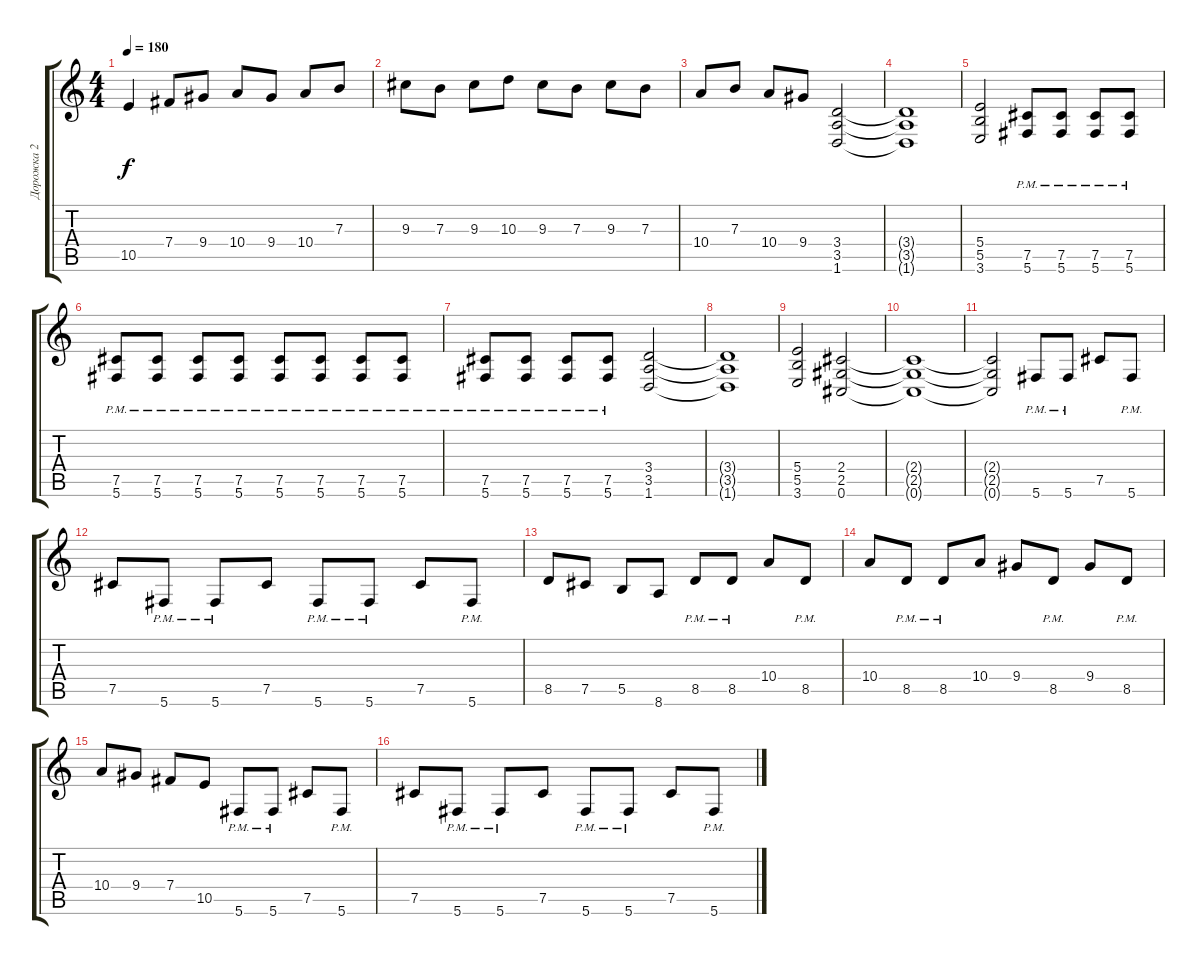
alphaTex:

\track ("Дорожка 2" "Дорожка 2") {instrument overdrivenguitar}
\staff {score tabs}
\tuning (Db4 Ab3 E3 B2 Gb2 Db2) {hide}
\ts (4 4)
\tempo 180
\clef g2
\ks c
10.5.4{dy f} 7.4.8 9.4.8 10.4.8 9.4.8 10.4.8 7.3.8 |
9.3.8 7.3.8 9.3.8 10.3.8 9.3.8 7.3.8 9.3.8 7.3.8 |
10.4.8 7.3.8 10.4.8 9.4.8 (3.4 3.5 1.6).2 |
(3.4{t} 3.5{t} 1.6{t}).1 |
(5.4 5.5 3.6).2 (7.5{pm} 5.6{pm}).8 (7.5{pm} 5.6{pm}).8 (7.5{pm} 5.6{pm}).8 (7.5{pm} 5.6{pm}).8 |
(7.5{pm} 5.6{pm}).8 (7.5{pm} 5.6{pm}).8 (7.5{pm} 5.6{pm}).8 (7.5{pm} 5.6{pm}).8 (7.5{pm} 5.6{pm}).8 (7.5{pm} 5.6{pm}).8 (7.5{pm} 5.6{pm}).8 (7.5{pm} 5.6{pm}).8 |
(7.5{pm} 5.6{pm}).8 (7.5{pm} 5.6{pm}).8 (7.5{pm} 5.6{pm}).8 (7.5{pm} 5.6{pm}).8 (3.4 3.5 1.6).2 |
(3.4{t} 3.5{t} 1.6{t}).1 |
(5.4 5.5 3.6).2 (2.4 2.5 0.6).2 |
(2.4{t} 2.5{t} 0.6{t}).1 |
(2.4{t} 2.5{t} 0.6{t}).2 5.6{pm}.8 5.6{pm}.8 7.5.8 5.6{pm}.8 |
7.5.8 5.6{pm}.8 5.6{pm}.8 7.5.8 5.6{pm}.8 5.6{pm}.8 7.5.8 5.6{pm}.8 |
8.5.8 7.5.8 5.5.8 8.6.8 8.5{pm}.8 8.5{pm}.8 10.4.8 8.5{pm}.8 |
10.4.8 8.5{pm}.8 8.5{pm}.8 10.4.8 9.4.8 8.5{pm}.8 9.4.8 8.5{pm}.8 |
10.4.8 9.4.8 7.4.8 10.5.8 5.6{pm}.8 5.6{pm}.8 7.5.8 5.6{pm}.8 |
7.5.8 5.6{pm}.8 5.6{pm}.8 7.5.8 5.6{pm}.8 5.6{pm}.8 7.5.8 5.6{pm}.8
